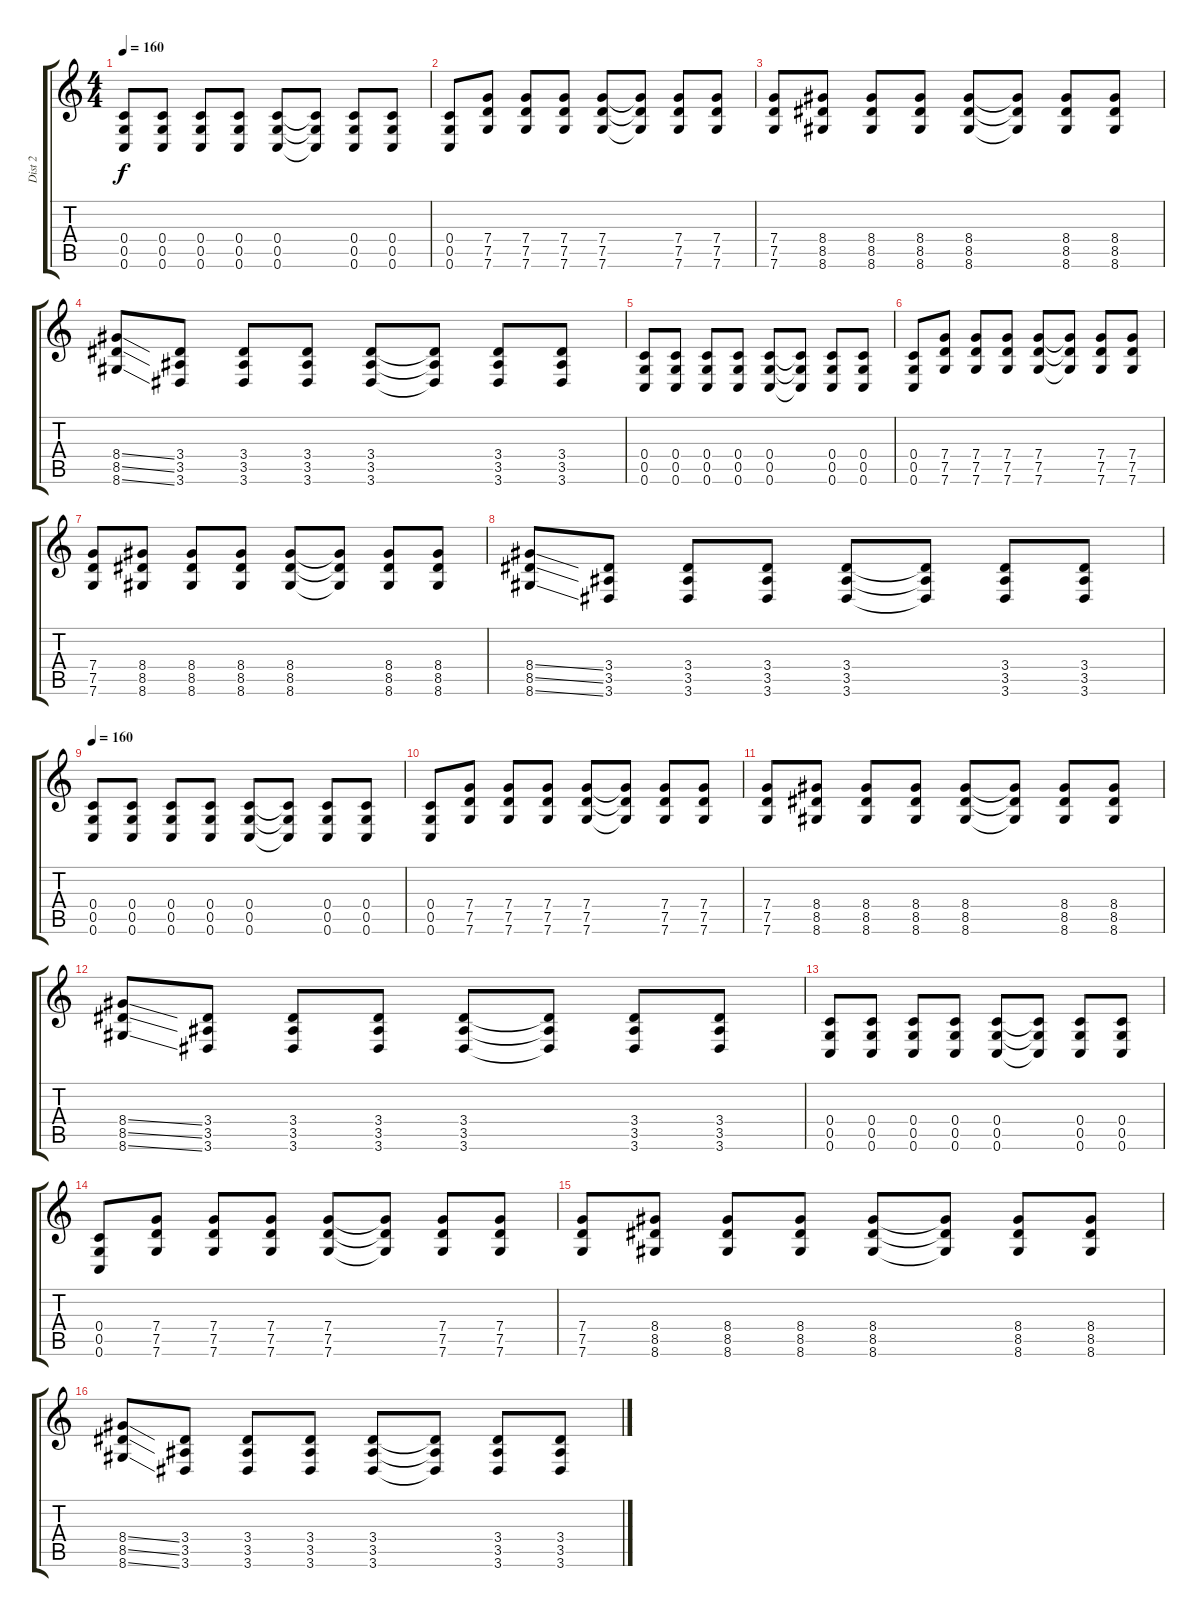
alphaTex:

\track ("Dist 2" "Dist 2") {instrument distortionguitar}
\staff {score tabs}
\tuning (D4 A3 F3 C3 G2 C2) {hide}
\ts (4 4)
\tempo 160
\clef g2
\ks c
(0.4 0.5 0.6).8{dy f volume 13 instrument distortionguitar} (0.4 0.5 0.6).8 (0.4 0.5 0.6).8 (0.4 0.5 0.6).8 (0.4 0.5 0.6).8 (0.4{t} 0.5{t} 0.6{t}).8 (0.4 0.5 0.6).8 (0.4 0.5 0.6).8 |
(0.4 0.5 0.6).8 (7.4 7.5 7.6).8 (7.4 7.5 7.6).8 (7.4 7.5 7.6).8 (7.4 7.5 7.6).8 (7.4{t} 7.5{t} 7.6{t}).8 (7.4 7.5 7.6).8 (7.4 7.5 7.6).8 |
(7.4 7.5 7.6).8 (8.4 8.5 8.6).8 (8.4 8.5 8.6).8 (8.4 8.5 8.6).8 (8.4 8.5 8.6).8 (8.4{t} 8.5{t} 8.6{t}).8 (8.4 8.5 8.6).8 (8.4 8.5 8.6).8 |
(8.4{ss} 8.5{ss} 8.6{ss}).8 (3.4 3.5 3.6).8 (3.4 3.5 3.6).8 (3.4 3.5 3.6).8 (3.4 3.5 3.6).8 (3.4{t} 3.5{t} 3.6{t}).8 (3.4 3.5 3.6).8 (3.4 3.5 3.6).8 |
(0.4 0.5 0.6).8{volume 13 instrument distortionguitar} (0.4 0.5 0.6).8 (0.4 0.5 0.6).8 (0.4 0.5 0.6).8 (0.4 0.5 0.6).8 (0.4{t} 0.5{t} 0.6{t}).8 (0.4 0.5 0.6).8 (0.4 0.5 0.6).8 |
(0.4 0.5 0.6).8 (7.4 7.5 7.6).8 (7.4 7.5 7.6).8 (7.4 7.5 7.6).8 (7.4 7.5 7.6).8 (7.4{t} 7.5{t} 7.6{t}).8 (7.4 7.5 7.6).8 (7.4 7.5 7.6).8 |
(7.4 7.5 7.6).8 (8.4 8.5 8.6).8 (8.4 8.5 8.6).8 (8.4 8.5 8.6).8 (8.4 8.5 8.6).8 (8.4{t} 8.5{t} 8.6{t}).8 (8.4 8.5 8.6).8 (8.4 8.5 8.6).8 |
(8.4{ss} 8.5{ss} 8.6{ss}).8 (3.4 3.5 3.6).8 (3.4 3.5 3.6).8 (3.4 3.5 3.6).8 (3.4 3.5 3.6).8 (3.4{t} 3.5{t} 3.6{t}).8 (3.4 3.5 3.6).8 (3.4 3.5 3.6).8 |
\tempo 160
(0.4 0.5 0.6).8{volume 13 instrument distortionguitar} (0.4 0.5 0.6).8 (0.4 0.5 0.6).8 (0.4 0.5 0.6).8 (0.4 0.5 0.6).8 (0.4{t} 0.5{t} 0.6{t}).8 (0.4 0.5 0.6).8 (0.4 0.5 0.6).8 |
(0.4 0.5 0.6).8 (7.4 7.5 7.6).8 (7.4 7.5 7.6).8 (7.4 7.5 7.6).8 (7.4 7.5 7.6).8 (7.4{t} 7.5{t} 7.6{t}).8 (7.4 7.5 7.6).8 (7.4 7.5 7.6).8 |
(7.4 7.5 7.6).8 (8.4 8.5 8.6).8 (8.4 8.5 8.6).8 (8.4 8.5 8.6).8 (8.4 8.5 8.6).8 (8.4{t} 8.5{t} 8.6{t}).8 (8.4 8.5 8.6).8 (8.4 8.5 8.6).8 |
(8.4{ss} 8.5{ss} 8.6{ss}).8 (3.4 3.5 3.6).8 (3.4 3.5 3.6).8 (3.4 3.5 3.6).8 (3.4 3.5 3.6).8 (3.4{t} 3.5{t} 3.6{t}).8 (3.4 3.5 3.6).8 (3.4 3.5 3.6).8 |
(0.4 0.5 0.6).8{volume 13 instrument distortionguitar} (0.4 0.5 0.6).8 (0.4 0.5 0.6).8 (0.4 0.5 0.6).8 (0.4 0.5 0.6).8 (0.4{t} 0.5{t} 0.6{t}).8 (0.4 0.5 0.6).8 (0.4 0.5 0.6).8 |
(0.4 0.5 0.6).8 (7.4 7.5 7.6).8 (7.4 7.5 7.6).8 (7.4 7.5 7.6).8 (7.4 7.5 7.6).8 (7.4{t} 7.5{t} 7.6{t}).8 (7.4 7.5 7.6).8 (7.4 7.5 7.6).8 |
(7.4 7.5 7.6).8 (8.4 8.5 8.6).8 (8.4 8.5 8.6).8 (8.4 8.5 8.6).8 (8.4 8.5 8.6).8 (8.4{t} 8.5{t} 8.6{t}).8 (8.4 8.5 8.6).8 (8.4 8.5 8.6).8 |
(8.4{ss} 8.5{ss} 8.6{ss}).8 (3.4 3.5 3.6).8 (3.4 3.5 3.6).8 (3.4 3.5 3.6).8 (3.4 3.5 3.6).8 (3.4{t} 3.5{t} 3.6{t}).8 (3.4 3.5 3.6).8 (3.4 3.5 3.6).8
